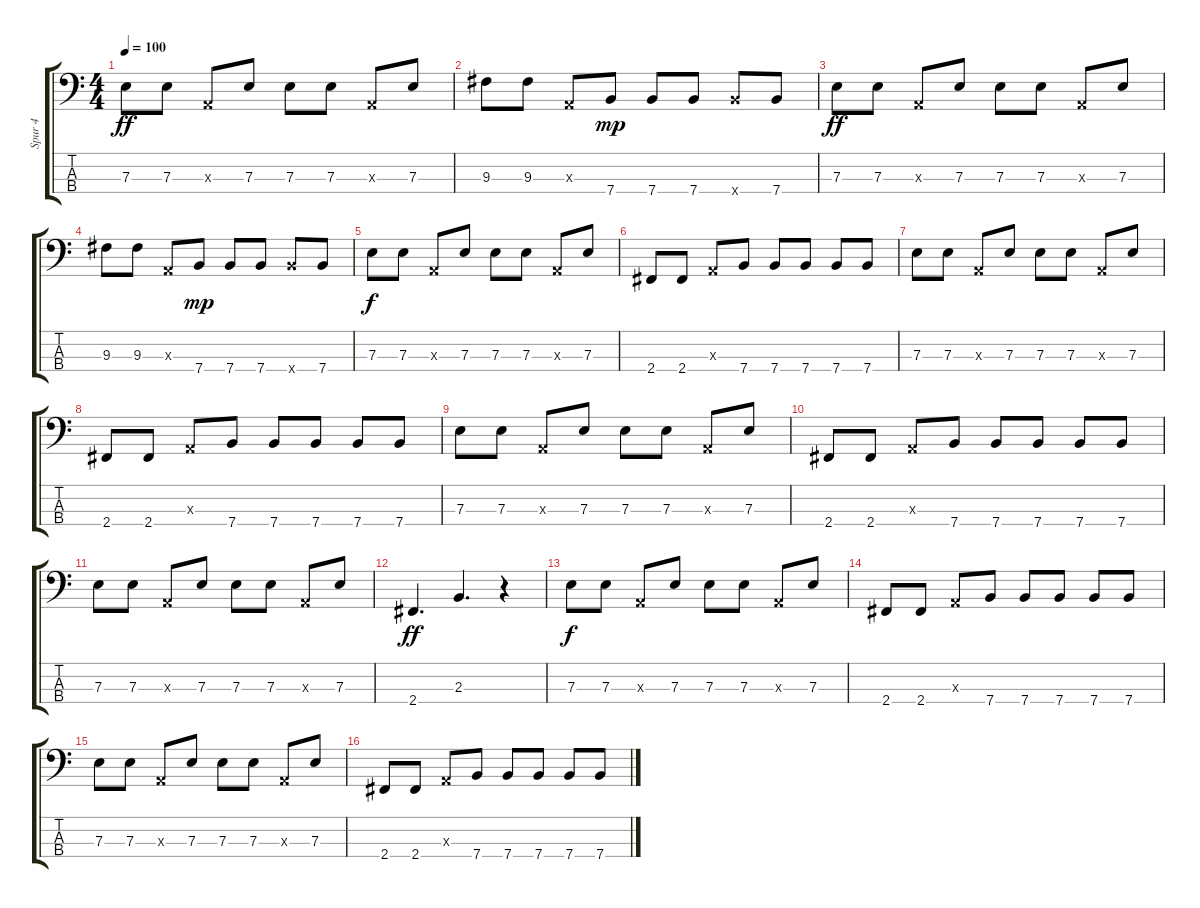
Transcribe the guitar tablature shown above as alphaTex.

\track ("Spur 4" "Spur 4") {instrument synthbass2}
\staff {score tabs}
\tuning (G2 D2 A1 E1) {hide}
\ts (4 4)
\tempo 100
\clef f4
\ks c
7.3.8{dy ff} 7.3.8 0.3{x}.8 7.3.8 7.3.8 7.3.8 0.3{x}.8 7.3.8 |
9.3.8 9.3.8 0.3{x}.8 7.4.8{dy mp} 7.4.8 7.4.8 7.4{x}.8 7.4.8 |
7.3.8{dy ff} 7.3.8 0.3{x}.8 7.3.8 7.3.8 7.3.8 0.3{x}.8 7.3.8 |
9.3.8 9.3.8 0.3{x}.8 7.4.8{dy mp} 7.4.8 7.4.8 7.4{x}.8 7.4.8 |
7.3.8{dy f} 7.3.8 0.3{x}.8 7.3.8 7.3.8 7.3.8 0.3{x}.8 7.3.8 |
2.4.8 2.4.8 0.3{x}.8 7.4.8 7.4.8 7.4.8 7.4.8 7.4.8 |
7.3.8 7.3.8 0.3{x}.8 7.3.8 7.3.8 7.3.8 0.3{x}.8 7.3.8 |
2.4.8 2.4.8 0.3{x}.8 7.4.8 7.4.8 7.4.8 7.4.8 7.4.8 |
7.3.8 7.3.8 0.3{x}.8 7.3.8 7.3.8 7.3.8 0.3{x}.8 7.3.8 |
2.4.8 2.4.8 0.3{x}.8 7.4.8 7.4.8 7.4.8 7.4.8 7.4.8 |
7.3.8 7.3.8 0.3{x}.8 7.3.8 7.3.8 7.3.8 0.3{x}.8 7.3.8 |
2.4.4{d dy ff} 2.3.4{d} r.4 |
7.3.8{dy f} 7.3.8 0.3{x}.8 7.3.8 7.3.8 7.3.8 0.3{x}.8 7.3.8 |
2.4.8 2.4.8 0.3{x}.8 7.4.8 7.4.8 7.4.8 7.4.8 7.4.8 |
7.3.8 7.3.8 0.3{x}.8 7.3.8 7.3.8 7.3.8 0.3{x}.8 7.3.8 |
2.4.8 2.4.8 0.3{x}.8 7.4.8 7.4.8 7.4.8 7.4.8 7.4.8
